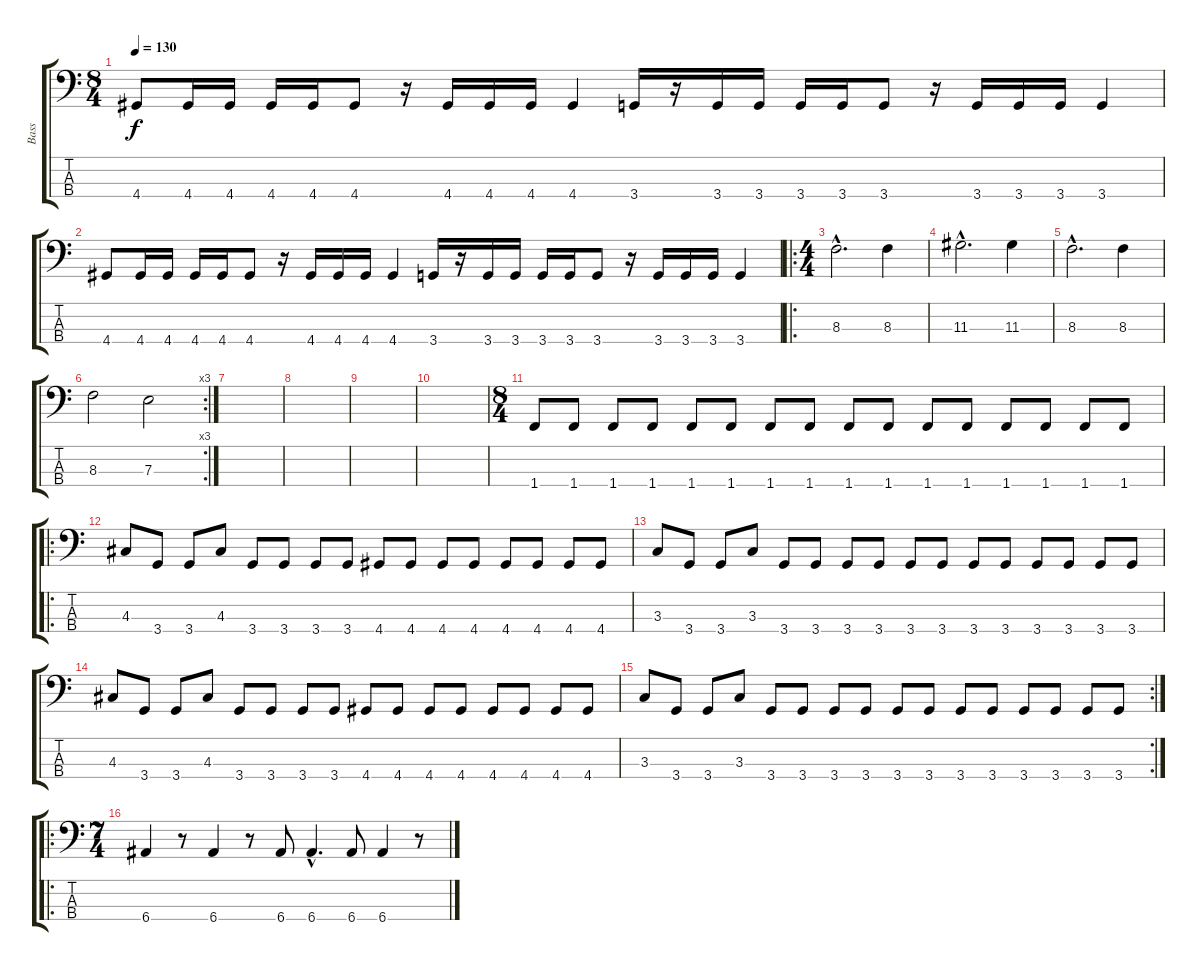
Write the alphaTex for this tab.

\track ("Bass" "Bass") {instrument electricbassfinger}
\staff {score tabs}
\tuning (G2 D2 A1 E1) {hide}
\ts (8 4)
\tempo 130
\clef f4
\ks c
4.4.8{dy f} 4.4.16 4.4.16 4.4.16 4.4.16 4.4.8 r.16 4.4.16 4.4.16 4.4.16 4.4.4 3.4.16 r.16 3.4.16 3.4.16 3.4.16 3.4.16 3.4.8 r.16 3.4.16 3.4.16 3.4.16 3.4.4 |
4.4.8 4.4.16 4.4.16 4.4.16 4.4.16 4.4.8 r.16 4.4.16 4.4.16 4.4.16 4.4.4 3.4.16 r.16 3.4.16 3.4.16 3.4.16 3.4.16 3.4.8 r.16 3.4.16 3.4.16 3.4.16 3.4.4 |
\ro
\ts (4 4)
8.3{hac}.2{d} 8.3.4 |
11.3{hac}.2{d} 11.3.4 |
8.3{hac}.2{d} 8.3.4 |
\rc 3
8.3.2 7.3.2 |
|
|
|
|
\ts (8 4)
1.4.8 1.4.8 1.4.8 1.4.8 1.4.8 1.4.8 1.4.8 1.4.8 1.4.8 1.4.8 1.4.8 1.4.8 1.4.8 1.4.8 1.4.8 1.4.8 |
\ro
4.3.8 3.4.8 3.4.8 4.3.8 3.4.8 3.4.8 3.4.8 3.4.8 4.4.8 4.4.8 4.4.8 4.4.8 4.4.8 4.4.8 4.4.8 4.4.8 |
3.3.8 3.4.8 3.4.8 3.3.8 3.4.8 3.4.8 3.4.8 3.4.8 3.4.8 3.4.8 3.4.8 3.4.8 3.4.8 3.4.8 3.4.8 3.4.8 |
4.3.8 3.4.8 3.4.8 4.3.8 3.4.8 3.4.8 3.4.8 3.4.8 4.4.8 4.4.8 4.4.8 4.4.8 4.4.8 4.4.8 4.4.8 4.4.8 |
\rc 2
3.3.8 3.4.8 3.4.8 3.3.8 3.4.8 3.4.8 3.4.8 3.4.8 3.4.8 3.4.8 3.4.8 3.4.8 3.4.8 3.4.8 3.4.8 3.4.8 |
\ro
\ts (7 4)
6.4.4 r.8 6.4.4 r.8 6.4.8 6.4{hac}.4{d} 6.4.8 6.4.4 r.8
